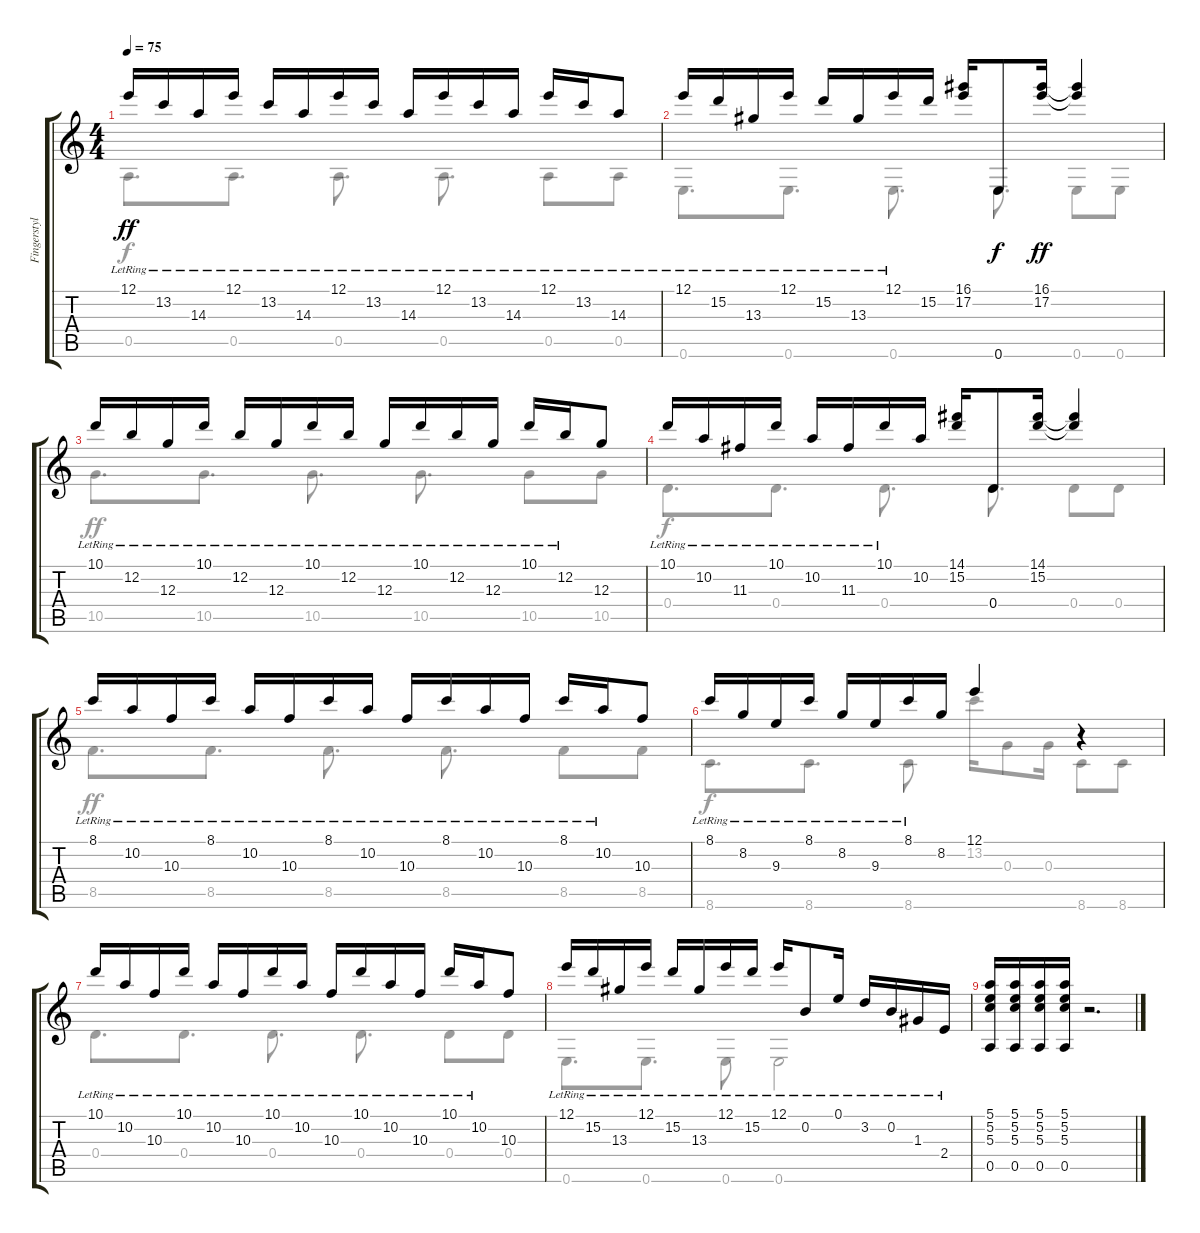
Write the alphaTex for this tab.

\track ("Fingerstyle Guitar" "Fingerstyl") {instrument acousticguitarsteel}
\staff {score tabs}
\tuning (E4 B3 G3 D3 A2 E2) {hide}
\voice
\ts (4 4)
\tempo 75
\clef g2
\ks c
12.1{lr}.16{dy ff} 13.2{lr}.16 14.3{lr}.16 12.1{lr}.16 13.2{lr}.16 14.3{lr}.16 12.1{lr}.16 13.2{lr}.16 14.3{lr}.16 12.1{lr}.16 13.2{lr}.16 14.3{lr}.16 12.1{lr}.16 13.2{lr}.16 14.3{lr}.8 |
12.1{lr}.16 15.2{lr}.16 13.3{lr}.16 12.1{lr}.16 15.2{lr}.16 13.3{lr}.16 12.1{lr}.16 15.2.16 (16.1 17.2).16 0.6.8{dy f} (16.1 17.2).16{dy ff} (16.1{t} 17.2{t}).4 |
10.1{lr}.16 12.2{lr}.16 12.3{lr}.16 10.1{lr}.16 12.2{lr}.16 12.3{lr}.16 10.1{lr}.16 12.2{lr}.16 12.3{lr}.16 10.1{lr}.16 12.2{lr}.16 12.3{lr}.16 10.1{lr}.16 12.2{lr}.16 12.3.8 |
10.1{lr}.16 10.2{lr}.16 11.3{lr}.16 10.1{lr}.16 10.2{lr}.16 11.3{lr}.16 10.1{lr}.16 10.2.16 (14.1 15.2).16 0.4.8 (14.1 15.2).16 (14.1{t} 15.2{t}).4 |
8.1{lr}.16 10.2{lr}.16 10.3{lr}.16 8.1{lr}.16 10.2{lr}.16 10.3{lr}.16 8.1{lr}.16 10.2{lr}.16 10.3{lr}.16 8.1{lr}.16 10.2{lr}.16 10.3{lr}.16 8.1{lr}.16 10.2{lr}.16 10.3.8 |
8.1{lr}.16 8.2{lr}.16 9.3{lr}.16 8.1{lr}.16 8.2{lr}.16 9.3{lr}.16 8.1{lr}.16 8.2.16 12.1.4 r.4 |
10.1{lr}.16 10.2{lr}.16 10.3{lr}.16 10.1{lr}.16 10.2{lr}.16 10.3{lr}.16 10.1{lr}.16 10.2{lr}.16 10.3{lr}.16 10.1{lr}.16 10.2{lr}.16 10.3{lr}.16 10.1{lr}.16 10.2{lr}.16 10.3.8 |
12.1{lr}.16 15.2{lr}.16 13.3{lr}.16 12.1{lr}.16 15.2{lr}.16 13.3{lr}.16 12.1{lr}.16 15.2{lr}.16 12.1{lr}.16 0.2{lr}.8 0.1{lr}.16 3.2{lr}.16 0.2{lr}.16 1.3{lr}.16 2.4{lr}.16 |
(5.1 5.2 5.3 0.5).16 (5.1 5.2 5.3 0.5).16 (5.1 5.2 5.3 0.5).16 (5.1 5.2 5.3 0.5).16 r.2{d}
\voice
\clef g2
\ottava regular
\simile none
\ks c
0.5.8{d dy f} 0.5.8{d} 0.5.8{d} 0.5.8{d} 0.5.8 0.5.8 |
0.6.8{d} 0.6.8{d} 0.6.8{d} 0.6.8{d} 0.6.8 0.6.8 |
10.5.8{d dy ff} 10.5.8{d} 10.5.8{d} 10.5.8{d} 10.5.8 10.5.8 |
0.4.8{d dy f} 0.4.8{d} 0.4.8{d} 0.4.8{d} 0.4.8 0.4.8 |
8.5.8{d dy ff} 8.5.8{d} 8.5.8{d} 8.5.8{d} 8.5.8 8.5.8 |
8.6.8{d dy f} 8.6.8{d} 8.6.8 13.2.16 0.3.8 0.3.16 8.6.8 8.6.8 |
0.4.8{d} 0.4.8{d} 0.4.8{d} 0.4.8{d} 0.4.8 0.4.8 |
0.6.8{d} 0.6.8{d} 0.6.8 0.6.2 |
